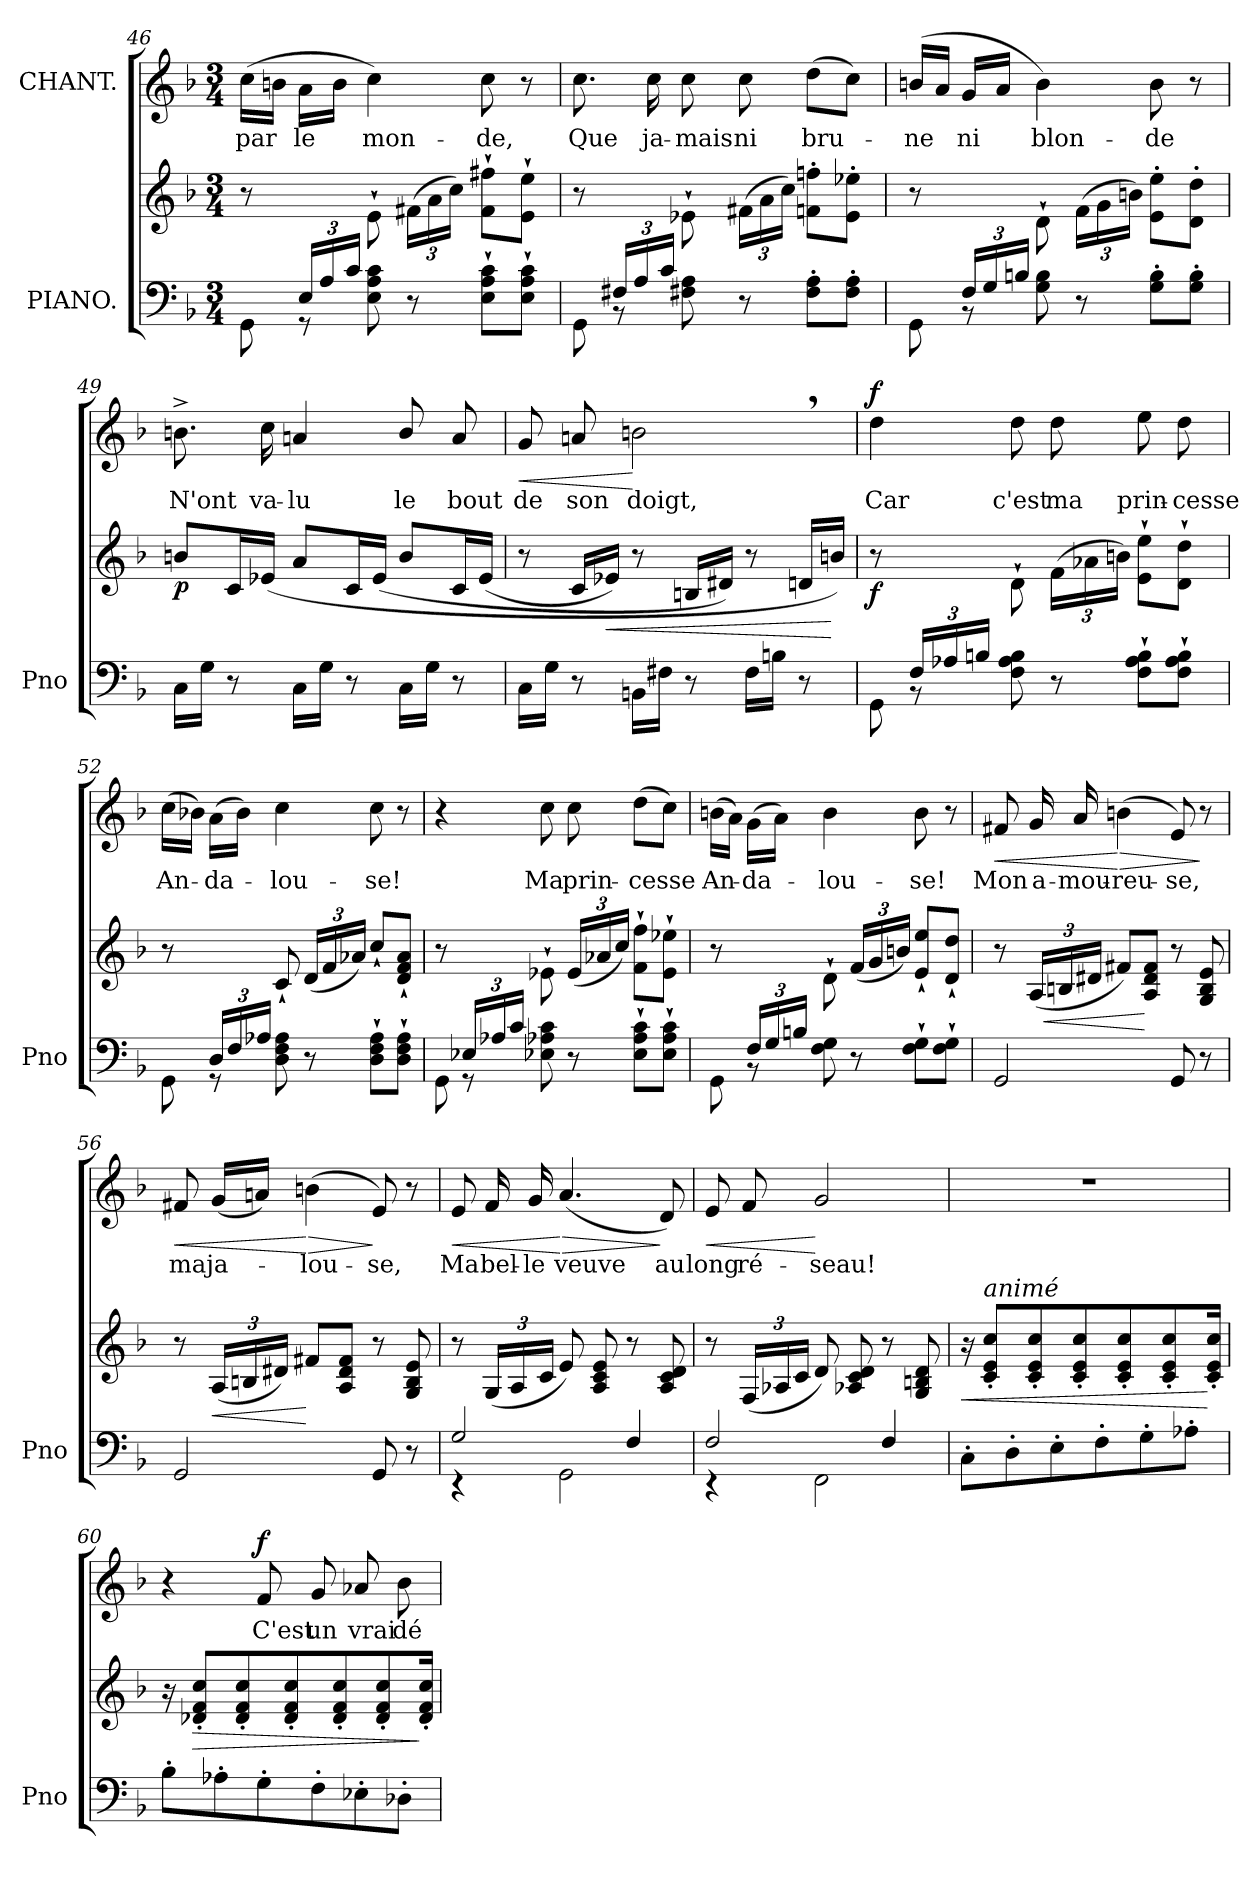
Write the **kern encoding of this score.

**kern	**kern	**dynam	**kern	**text	**dynam
*part2	*part2	*part2	*part1	*part1	*part1
*staff3	*staff2	*staff2/3	*staff1	*staff1	*staff1
*I"PIANO.	*	*	*I"CHANT.	*	*
*I'Pno	*	*	*	*	*
*clefF4	*clefG2	*	*clefG2	*	*
*k[b-]	*k[b-]	*	*k[b-]	*	*
*M3/4	*M3/4	*	*M3/4	*	*
=46	=46	=46	=46	=46	=46
*^	*	*	*	*	*
8ryy	8GG\	8r	.	(16cc\LL	par	.
.	.	.	.	16bn\JJ	.	.
*Xbrackettup	*	*	*	*	*	*
(24E/LL	8r	8ryy	.	16a\LL	le	.
24A/	.	.	.	.	.	.
.	.	.	.	16b\JJ	.	.
24c/JJ	.	.	.	.	.	.
2ryy	8E\ 8A\ 8c\	8e`\)	.	4cc\)	mon-	.
*	*	*Xbrackettup	*	*	*	*
.	8r	(24f#X\LL	.	.	.	.
.	.	24a\	.	.	.	.
.	.	24cc\JJ)	.	.	.	.
.	8E\` 8A\` 8c\`L	8f#\` 8ff#X\`L	.	8cc\	-de,	.
.	8E\` 8A\` 8c\`J	8e\` 8ee\`J	.	8r	.	.
=47	=47	=47	=47	=47	=47	=47
8ryy	8GG\	8r	.	8.cc\	Que	.
(24F#X/LL	8r	8ryy	.	.	.	.
24A/	.	.	.	.	.	.
.	.	.	.	16cc\	ja-	.
24c/JJ	.	.	.	.	.	.
2ryy	8F#X\ 8A\	8e-X`\)	.	8cc\	-mais	.
.	8r	(<24f#X\LL	.	8cc\	ni	.
.	.	24a\	.	.	.	.
.	.	24cc\JJ)	.	.	.	.
.	8F#\'> 8A\'>L	8fn\' 8ffn\'L	.	(8dd\L	bru-	.
.	8F#\'> 8A\'>J	8e-\' 8ee-X\'J	.	8cc\J)	.	.
=48	=48	=48	=48	=48	=48	=48
8ryy	8GG\	8r	.	(<16bn/LL	-ne	.
.	.	.	.	16a/JJ	.	.
(24F/LL	8r	8ryy	.	16g/LL	ni	.
24G/	.	.	.	.	.	.
.	.	.	.	16a/JJ	.	.
24Bn/JJ	.	.	.	.	.	.
2ryy	8G\ 8B\	8d`\)	.	4b\)	blon-	.
.	8r	(24f\LL	.	.	.	.
.	.	24g\	.	.	.	.
.	.	24bn\JJ)	.	.	.	.
.	8G\'> 8B\'>L	8e\' 8ee\'L	.	8b\	-de	.
.	8G\'> 8B\'>J	8d\' 8dd\'J	.	8r	.	.
=49	=49	=49	=49	=49	=49	=49
!	!	!	!LO:DY:b	!	!	!
*v	*v	*	*	*	*	*
(16C\LL	8bn/L	p	8.bn^\	N'ont	.
16G\JJ	.	.	.	.	.
8r	16c/L	.	.	.	.
.	(16e-X/JJ	.	16cc\	va-	.
(16C\LL	8a/L	.	4an/	-lu	.
16G\JJ	.	.	.	.	.
8r	16c/L	.	.	.	.
.	(16e-/JJ	.	.	.	.
(16C\LL	8b/L	.	8b/	le	.
16G\JJ	.	.	.	.	.
8r	16c/L	.	8a/	bout	.
.	(16e-/JJ	.	.	.	.
=50	=50	=50	=50	=50	=50
!	!	!	!	!	!LO:HP:b
16C\LL	8r	.	8g/	de	<
16G\JJ	.	.	.	.	.
8r	16c/LL	.	8an/	son	.
!	!	!LO:HP:b	!	!	!
.	16e-X/JJ)	<	.	.	.
16BBn\LL	8r	.	2bn,\	doigt,	[
16F#X\JJ	.	.	.	.	.
8r	16Bn/LL	.	.	.	.
.	16d#X/JJ)	.	.	.	.
16F#\LL	8r	.	.	.	.
16Bn\JJ	.	.	.	.	.
8r	16dn/LL	.	.	.	.
.	16bn/JJ)	[	.	.	.
=51	=51	=51	=51	=51	=51
*^	*	*	*	*	*
!	!	!	!LO:DY:b	!	!	!LO:DY:a
8ryy	8GG\	8r	f	4dd\	Car	f
24F/LL	8r	8ryy	.	.	.	.
24A-X/	.	.	.	.	.	.
24Bn/JJ	.	.	.	.	.	.
2ryy	8F\ 8A-\ 8B\	8d`\	.	8dd\	c'est	.
*	*	*brackettup	*	*	*	*
.	8r	(24f\LL	.	8dd\	ma	.
.	.	24a-X\	.	.	.	.
.	.	24bn\JJ)	.	.	.	.
.	8F\` 8A-\` 8B\`L	8e\` 8ee\`L	.	8ee\	prin-	.
.	8F\` 8A-\` 8B\`J	8d\` 8dd\`J	.	8dd\	-cesse	.
=52	=52	=52	=52	=52	=52	=52
8ryy	8GG\	8r	.	(16cc\LL	An-	.
.	.	.	.	16b-X\JJ)	.	.
(>24D/LL	8r	8ryy	.	(16a\LL	-da-	.
24F/	.	.	.	.	.	.
.	.	.	.	16b-\JJ)	.	.
24A-X/JJ	.	.	.	.	.	.
2ryy	8D\ 8F\ 8A-\	8c`>/)	.	4cc\	-lou-	.
*	*	*Xbrackettup	*	*	*	*
.	8r	(24d/LL	.	.	.	.
.	.	24f/	.	.	.	.
.	.	24a-X/JJ)	.	.	.	.
.	8D\` 8F\` 8A-\`L	8cc`/L	.	8cc\	-se!	.
.	8D\` 8F\` 8A-\`J	8d/` 8f/` 8a-/`J	.	8r	.	.
=53	=53	=53	=53	=53	=53	=53
8ryy	8GG\	8r	.	4r	.	.
24E-X/LL	8r	8ryy	.	.	.	.
24A-X/	.	.	.	.	.	.
24c/JJ	.	.	.	.	.	.
2ryy	8E-X\ 8A-X\ 8c\	8e-X`\	.	8cc\	Ma	.
.	8r	(24e-/LL	.	8cc\	prin-	.
.	.	24a-X/	.	.	.	.
.	.	24cc/JJ)	.	.	.	.
.	8E-\` 8A-\` 8c\`L	8f\` 8ff\`L	.	(8dd\L	-cesse	.
.	8E-\` 8A-\` 8c\`J	8e-\` 8ee-X\`J	.	8cc\J)	.	.
=54	=54	=54	=54	=54	=54	=54
8ryy	8GG\	8r	.	(16bn\LL	An-	.
.	.	.	.	16a\JJ)	.	.
24F/LL	8r	8ryy	.	(16g\LL	-da-	.
24G/	.	.	.	.	.	.
.	.	.	.	16a\JJ)	.	.
24Bn/JJ	.	.	.	.	.	.
2ryy	8F\ 8G\	8d`\	.	4b\	-lou-	.
.	8r	(24f/LL	.	.	.	.
.	.	24g/	.	.	.	.
.	.	24bn/JJ)	.	.	.	.
.	8F\` 8G\`L	8e/`> 8ee/`>L	.	8b\	-se!	.
.	8F\` 8G\`J	8d/`> 8dd/`>J	.	8r	.	.
=55	=55	=55	=55	=55	=55	=55
!	!	!	!	!	!	!LO:HP:b
*v	*v	*	*	*	*	*
2GG/	8r	.	8f#X/	Mon	<
.	(24A/LL	.	16g/	a-	.
!	!	!LO:HP:b	!	!	!
.	24Bn/	<	.	.	.
.	.	.	16a/	-mou-	.
.	24d#X/JJ	.	.	.	.
!	!	!	!	!	!LO:HP:n=1:b
.	8f#X/L)	.	(4bn\	-reu-	[ >
.	8A/ 8d#/ 8f#/J	[	.	.	.
8GG/	8r	.	8e/)	-se,	.
8r	8G/ 8B/ 8e/	.	8r	.	]
=56	=56	=56	=56	=56	=56
!	!	!	!	!	!LO:HP:b
2GG/	8r	.	8f#X/	ma	<
!	!	!LO:HP:b	!	!	!
.	(24A/LL	<	(16g/LL	ja-	.
.	24Bn/	.	.	.	.
.	.	.	16an/JJ)	.	.
.	24d#X/JJ)	.	.	.	.
!	!	!	!	!	!LO:HP:n=1:b
.	8f#X/L	[	(4bn\	-lou-	[ >
.	8A/ 8d#/ 8f#/J	.	.	.	.
8GG/	8r	.	8e/)	-se,	]
8r	8G/ 8B/ 8e/	.	8r	.	.
=57	=57	=57	=57	=57	=57
*^	*	*	*	*	*
!	!	!	!	!	!	!LO:HP:b
2G/	4r	8r	.	8e/	Ma	<
.	.	(24G/LL	.	16f/	bel-	.
.	.	24A/	.	.	.	.
.	.	.	.	16g/	-le	.
.	.	24c/JJ	.	.	.	.
!	!	!	!	!	!	!LO:HP:n=1:b
.	2GG\	8e/)	.	(4.a/	veuve	[ >
.	.	8A/ 8c/ 8e/	.	.	.	.
4F/	.	8r	.	.	.	.
.	.	8A/ 8c/ 8d/	.	8d/)	au	]
=58	=58	=58	=58	=58	=58	=58
!	!	!	!	!	!	!LO:HP:b
2F/	4r	8r	.	8e/	long	<
.	.	(24F/LL	.	8f/	ré-	.
.	.	24A-X/	.	.	.	.
.	.	24c/JJ	.	.	.	.
.	2FF\	8d/)	.	2g/	-seau!	[
.	.	8A-X/ 8c/ 8d/	.	.	.	.
4F/	.	8r	.	.	.	.
.	.	8G/ 8Bn/ 8d/	.	.	.	.
*v	*v	*	*	*	*	*
=59	=59	=59	=59	=59	=59
!	!	!LO:HP:b	!	!	!
8C'>\L	16r	<	2.r	.	.
!	!LO:TX:a:i:t=animé	!	!	!	!
.	8c/'> 8e/'> 8cc/'>L	.	.	.	.
8D'>\	.	.	.	.	.
.	8c/'> 8e/'> 8cc/'>	.	.	.	.
8E'>\	.	.	.	.	.
.	8c/'> 8e/'> 8cc/'>	.	.	.	.
8F'>\	.	.	.	.	.
.	8c/'> 8e/'> 8cc/'>	.	.	.	.
8G'>\	.	.	.	.	.
.	8c/'> 8e/'> 8cc/'>	.	.	.	.
8A-X'>\J	.	.	.	.	.
.	16c/'> 16e/'> 16cc/'>Jk	[	.	.	.
=60	=60	=60	=60	=60	=60
8B-'>\L	16r	.	4r	.	.
!	!	!LO:HP:b	!	!	!
.	8d-X/'> 8f/'> 8cc/'>L	>	.	.	.
8A-X'>\	.	.	.	.	.
.	8d-/'> 8f/'> 8cc/'>	.	.	.	.
!	!	!	!	!	!LO:DY:a
8G'>\	.	.	8f/	C'est	f
.	8d-/'> 8f/'> 8cc/'>	.	.	.	.
8F'>\	.	.	8g/	un	.
.	8d-/'> 8f/'> 8cc/'>	.	.	.	.
8E-X'>\	.	.	8a-X/	vrai	.
.	8d-/'> 8f/'> 8cc/'>	.	.	.	.
8D-X'>\J	.	.	8b-\	dé-	.
.	16d-/'> 16f/'> 16cc/'>Jk	]	.	.	.
=	=	=	=	=	=
*-	*-	*-	*-	*-	*-
